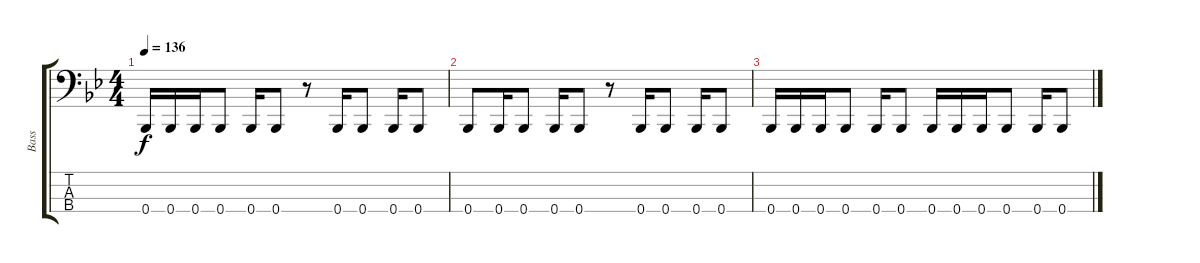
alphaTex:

\track ("Bass" "Bass") {instrument electricbasspick}
\staff {score tabs}
\tuning (Eb2 Bb1 F1 Bb0) {hide}
\ts (4 4)
\tempo 136
\clef f4
\ks bb
0.4.16{dy f} 0.4.16 0.4.16 0.4.8 0.4.16 0.4.8 r.8 0.4.16 0.4.8 0.4.16 0.4.8 |
0.4.8 0.4.16 0.4.8 0.4.16 0.4.8 r.8 0.4.16 0.4.8 0.4.16 0.4.8 |
0.4.16 0.4.16 0.4.16 0.4.8 0.4.16 0.4.8 0.4.16 0.4.16 0.4.16 0.4.8 0.4.16 0.4.8
